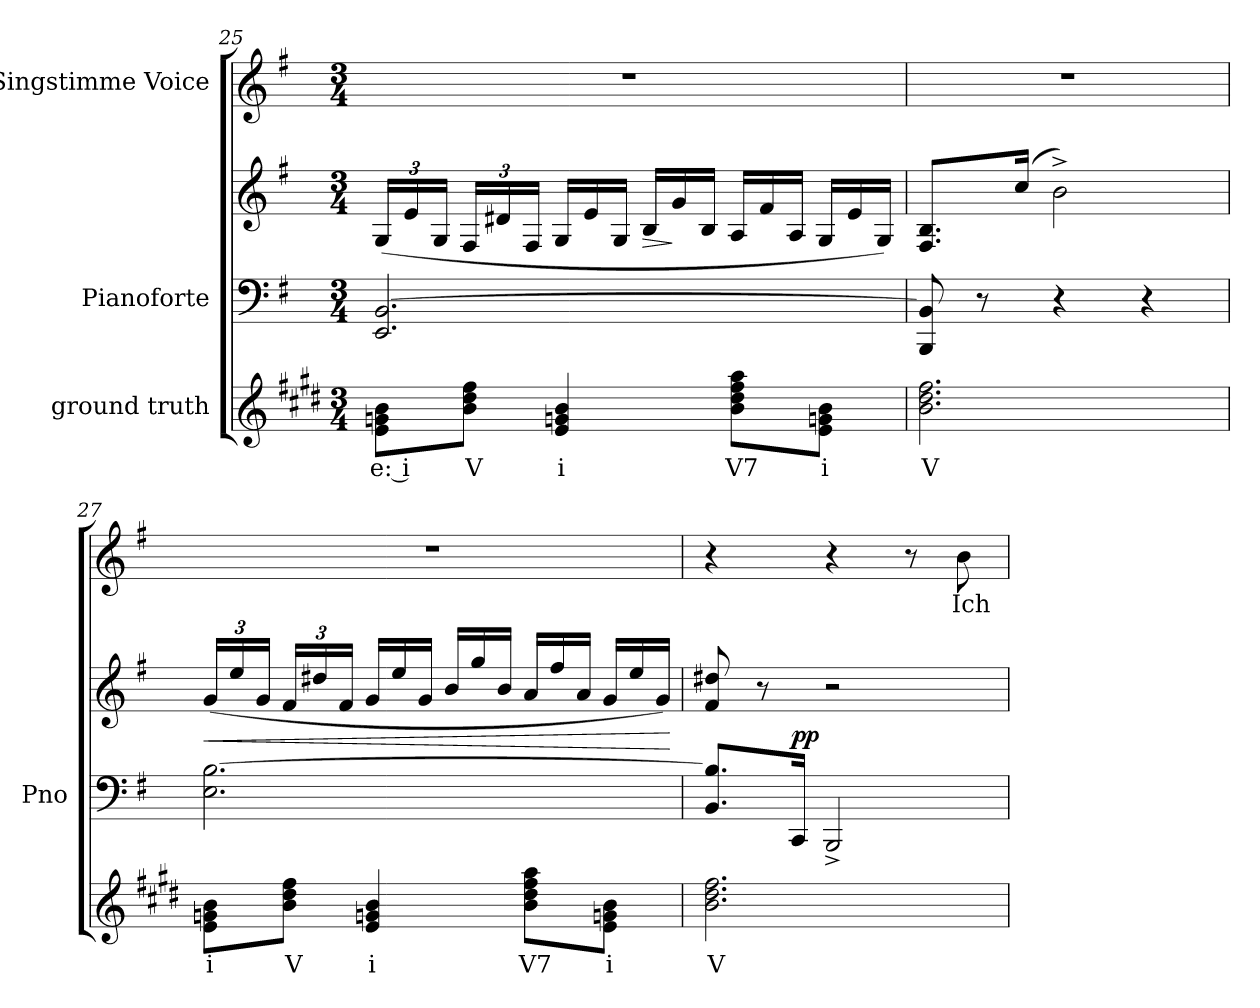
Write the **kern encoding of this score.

**kern	**text	**kern	**kern	**dynam	**kern	**text
*part3	*part3	*part2	*part2	*part2	*part1	*part1
*staff4	*staff4	*staff3	*staff2	*staff2/3	*staff1	*staff1
*I"ground truth	*	*I"Pianoforte	*	*	*I"Singstimme Voice	*
*	*	*I'Pno	*	*	*	*
!!LO:LB:g=z
*	*	*clefF4	*clefG2	*	*clefG2	*
*k[f#c#g#d#]	*	*k[f#]	*k[f#]	*	*k[f#]	*
*M3/4	*	*M3/4	*M3/4	*	*M3/4	*
=25	=25	=25	=25	=25	=25	=25
*	*	*	*Xbrackettup	*	*	*
8e 8gn 8bL	e: i	2.EE/ [2.BB/	(<24G/LL	.	2.r	.
.	.	.	24e/	.	.	.
.	.	.	24G/JJ	.	.	.
8b 8dd# 8ff#J	V	.	24F#/LL	.	.	.
.	.	.	24d#X/	.	.	.
.	.	.	24F#/JJ	.	.	.
*	*	*	*Xtuplet	*	*	*
4e 4gn 4b	i	.	24G/LL	.	.	.
.	.	.	24e/	.	.	.
.	.	.	24G/JJ	.	.	.
!	!	!	!	!LO:HP:b	!	!
.	.	.	24B/LL	>	.	.
.	.	.	24g/	]	.	.
.	.	.	24B/JJ	.	.	.
8b 8dd# 8ff# 8aaL	V7	.	24A/LL	.	.	.
.	.	.	24f#/	.	.	.
.	.	.	24A/JJ	.	.	.
8e 8gn 8bJ	i	.	24G/LL	.	.	.
.	.	.	24e/	.	.	.
.	.	.	24G/JJ)	.	.	.
=26	=26	=26	=26	=26	=26	=26
2.b 2.dd# 2.ff#	V	8BBB/ 8BB/]	8.F#/ 8.B/L	.	2.r	.
.	.	8r	.	.	.	.
.	.	.	(>16cc/Jk	.	.	.
.	.	4r	2b^\)	.	.	.
.	.	4r	.	.	.	.
=27	=27	=27	=27	=27	=27	=27
*	*	*	*tuplet	*	*	*
!	!	!	!	!LO:HP:b	!	!
8e 8gn 8bL	i	2.E\ [2.B\	(<24g/LL	<	2.r	.
.	.	.	24ee/	.	.	.
.	.	.	24g/JJ	.	.	.
8b 8dd# 8ff#J	V	.	24f#/LL	.	.	.
.	.	.	24dd#X/	.	.	.
.	.	.	24f#/JJ	.	.	.
*	*	*	*Xtuplet	*	*	*
4e 4gn 4b	i	.	24g/LL	.	.	.
.	.	.	24ee/	.	.	.
.	.	.	24g/JJ	.	.	.
.	.	.	24b/LL	.	.	.
.	.	.	24gg/	.	.	.
.	.	.	24b/JJ	.	.	.
8b 8dd# 8ff# 8aaL	V7	.	24a/LL	.	.	.
.	.	.	24ff#/	.	.	.
.	.	.	24a/JJ	.	.	.
8e 8gn 8bJ	i	.	24g/LL	.	.	.
.	.	.	24ee/	.	.	.
.	.	.	24g/JJ)	.	.	.
.	.	.	.	[	.	.
!!LO:LB:g=z
=28	=28	=28	=28	=28	=28	=28
2.b 2.dd# 2.ff#	V	8.BB/ 8.B]/L	8f#/ 8dd#X/	.	4r	.
.	.	.	8r	.	.	.
!	!	!	!	!LO:DY:a=2	!	!
.	.	16CC/Jk	.	pp	.	.
.	.	2BBB^/	2r	.	4r	.
.	.	.	.	.	8r	.
!	!	!	!	!	!	!LO:LY:b
.	.	.	.	.	8b\	Ich
=	=	=	=	=	=	=
*-	*-	*-	*-	*-	*-	*-
